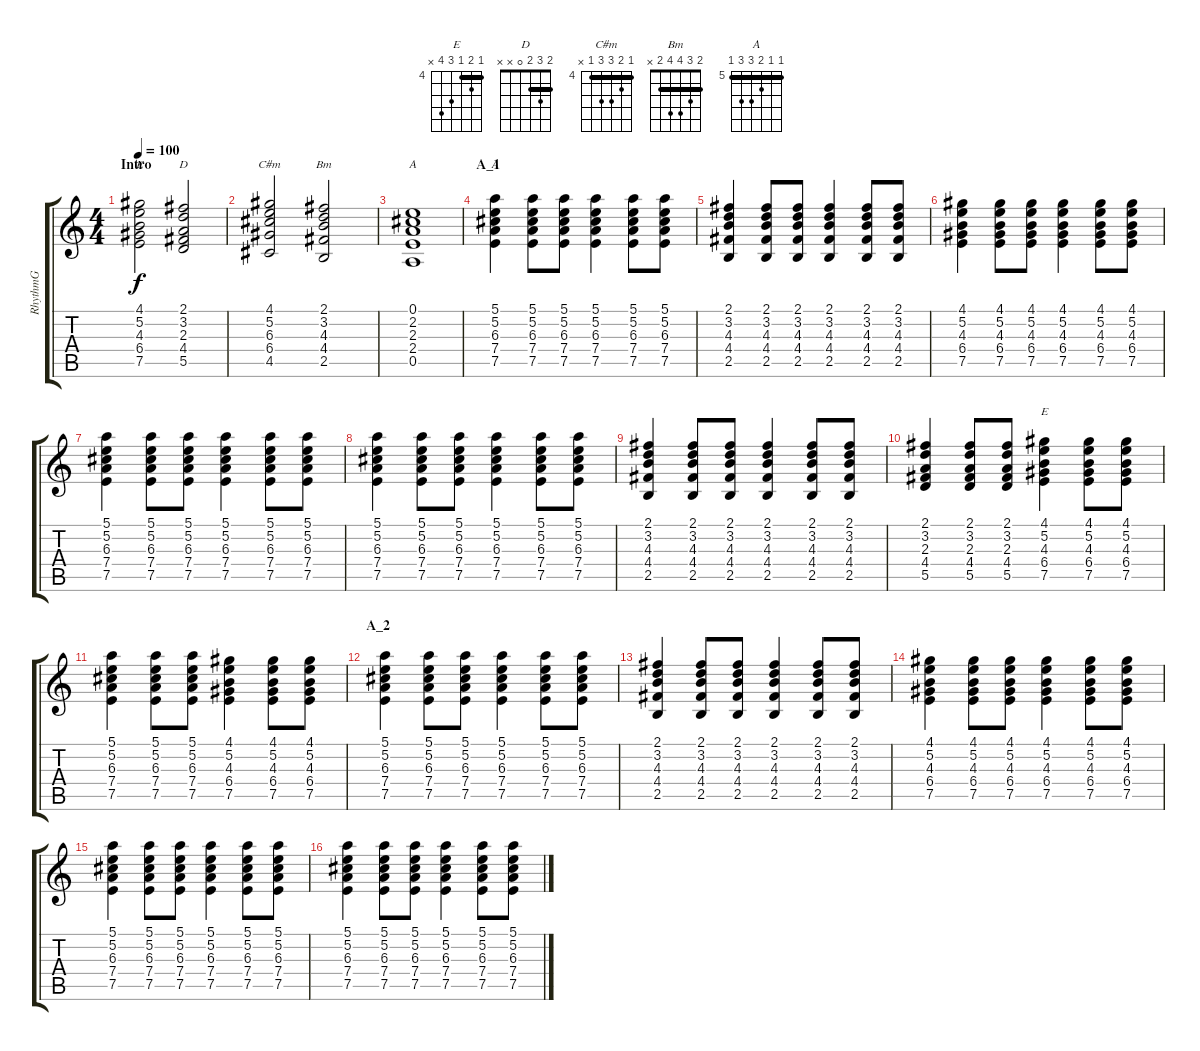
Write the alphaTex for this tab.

\track ("RhythmG" "RhythmG") {instrument acousticguitarsteel}
\staff {score tabs}
\tuning (E4 B3 G3 D3 A2 E2) {hide}
\chord ("E" 4 5 4 6 7 0) {firstfret 4 barre 4}
\chord ("D" 2 3 2 0 x x) {barre 2}
\chord ("C#m" 4 5 6 6 4 x) {firstfret 4 barre 4}
\chord ("Bm" 2 3 4 4 2 x) {barre 2}
\chord ("A" 0 2 2 2 0 x)
\chord ("A" 5 5 6 7 7 5) {firstfret 5 barre 5}
\chord ("E" 4 5 4 6 7 x) {firstfret 4 barre 4}
\ts (4 4)
\section ("" "Intro")
\tempo 100
\clef g2
\ks c
(4.1 5.2 4.3 6.4 7.5).2{ch "E" dy f instrument acousticguitarsteel} (2.1 3.2 2.3 4.4 5.5).2{ch "D"} |
(4.1 5.2 6.3 6.4 4.5).2{ch "C#m"} (2.1 3.2 4.3 4.4 2.5).2{ch "Bm"} |
(0.1 2.2 2.3 2.4 0.5).1{ch "A"} |
\section ("" "A_1")
(5.1 5.2 6.3 7.4 7.5).4{ch "A"} (5.1 5.2 6.3 7.4 7.5).8 (5.1 5.2 6.3 7.4 7.5).8 (5.1 5.2 6.3 7.4 7.5).4 (5.1 5.2 6.3 7.4 7.5).8 (5.1 5.2 6.3 7.4 7.5).8 |
(2.1 3.2 4.3 4.4 2.5).4 (2.1 3.2 4.3 4.4 2.5).8 (2.1 3.2 4.3 4.4 2.5).8 (2.1 3.2 4.3 4.4 2.5).4 (2.1 3.2 4.3 4.4 2.5).8 (2.1 3.2 4.3 4.4 2.5).8 |
(4.1 5.2 4.3 6.4 7.5).4 (4.1 5.2 4.3 6.4 7.5).8 (4.1 5.2 4.3 6.4 7.5).8 (4.1 5.2 4.3 6.4 7.5).4 (4.1 5.2 4.3 6.4 7.5).8 (4.1 5.2 4.3 6.4 7.5).8 |
(5.1 5.2 6.3 7.4 7.5).4 (5.1 5.2 6.3 7.4 7.5).8 (5.1 5.2 6.3 7.4 7.5).8 (5.1 5.2 6.3 7.4 7.5).4 (5.1 5.2 6.3 7.4 7.5).8 (5.1 5.2 6.3 7.4 7.5).8 |
(5.1 5.2 6.3 7.4 7.5).4 (5.1 5.2 6.3 7.4 7.5).8 (5.1 5.2 6.3 7.4 7.5).8 (5.1 5.2 6.3 7.4 7.5).4 (5.1 5.2 6.3 7.4 7.5).8 (5.1 5.2 6.3 7.4 7.5).8 |
(2.1 3.2 4.3 4.4 2.5).4 (2.1 3.2 4.3 4.4 2.5).8 (2.1 3.2 4.3 4.4 2.5).8 (2.1 3.2 4.3 4.4 2.5).4 (2.1 3.2 4.3 4.4 2.5).8 (2.1 3.2 4.3 4.4 2.5).8 |
(2.1 3.2 2.3 4.4 5.5).4 (2.1 3.2 2.3 4.4 5.5).8 (2.1 3.2 2.3 4.4 5.5).8 (4.1 5.2 4.3 6.4 7.5).4{ch "E"} (4.1 5.2 4.3 6.4 7.5).8 (4.1 5.2 4.3 6.4 7.5).8 |
(5.1 5.2 6.3 7.4 7.5).4 (5.1 5.2 6.3 7.4 7.5).8 (5.1 5.2 6.3 7.4 7.5).8 (4.1 5.2 4.3 6.4 7.5).4 (4.1 5.2 4.3 6.4 7.5).8 (4.1 5.2 4.3 6.4 7.5).8 |
\section ("" "A_2")
(5.1 5.2 6.3 7.4 7.5).4 (5.1 5.2 6.3 7.4 7.5).8 (5.1 5.2 6.3 7.4 7.5).8 (5.1 5.2 6.3 7.4 7.5).4 (5.1 5.2 6.3 7.4 7.5).8 (5.1 5.2 6.3 7.4 7.5).8 |
(2.1 3.2 4.3 4.4 2.5).4 (2.1 3.2 4.3 4.4 2.5).8 (2.1 3.2 4.3 4.4 2.5).8 (2.1 3.2 4.3 4.4 2.5).4 (2.1 3.2 4.3 4.4 2.5).8 (2.1 3.2 4.3 4.4 2.5).8 |
(4.1 5.2 4.3 6.4 7.5).4 (4.1 5.2 4.3 6.4 7.5).8 (4.1 5.2 4.3 6.4 7.5).8 (4.1 5.2 4.3 6.4 7.5).4 (4.1 5.2 4.3 6.4 7.5).8 (4.1 5.2 4.3 6.4 7.5).8 |
(5.1 5.2 6.3 7.4 7.5).4 (5.1 5.2 6.3 7.4 7.5).8 (5.1 5.2 6.3 7.4 7.5).8 (5.1 5.2 6.3 7.4 7.5).4 (5.1 5.2 6.3 7.4 7.5).8 (5.1 5.2 6.3 7.4 7.5).8 |
(5.1 5.2 6.3 7.4 7.5).4 (5.1 5.2 6.3 7.4 7.5).8 (5.1 5.2 6.3 7.4 7.5).8 (5.1 5.2 6.3 7.4 7.5).4 (5.1 5.2 6.3 7.4 7.5).8 (5.1 5.2 6.3 7.4 7.5).8
